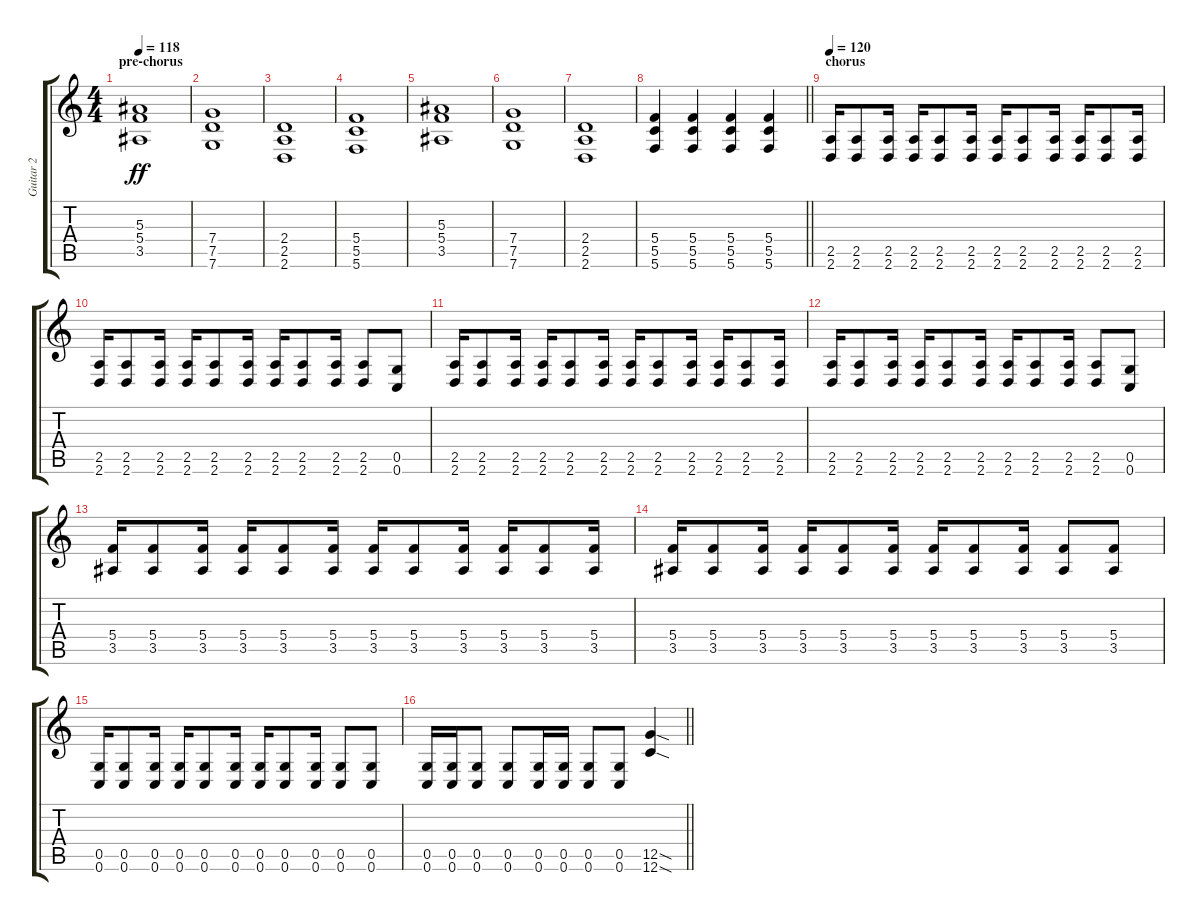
\track ("Guitar 2" "Guitar 2") {instrument distortionguitar}
\staff {score tabs}
\tuning (D4 A3 F3 C3 G2 C2) {hide}
\ts (4 4)
\section ("" "pre-chorus")
\tempo 118
\clef g2
\ks c
(5.3 5.4 3.5).1{dy ff} |
(7.4 7.5 7.6).1 |
(2.4 2.5 2.6).1 |
(5.4 5.5 5.6).1 |
(5.3 5.4 3.5).1 |
(7.4 7.5 7.6).1 |
(2.4 2.5 2.6).1 |
\barLineRight lightlight
(5.4 5.5 5.6).4 (5.4 5.5 5.6).4 (5.4 5.5 5.6).4 (5.4 5.5 5.6).4 |
\section ("" "chorus")
\tempo 120
(2.5 2.6).16 (2.5 2.6).8 (2.5 2.6).16 (2.5 2.6).16 (2.5 2.6).8 (2.5 2.6).16 (2.5 2.6).16 (2.5 2.6).8 (2.5 2.6).16 (2.5 2.6).16 (2.5 2.6).8 (2.5 2.6).16 |
(2.5 2.6).16 (2.5 2.6).8 (2.5 2.6).16 (2.5 2.6).16 (2.5 2.6).8 (2.5 2.6).16 (2.5 2.6).16 (2.5 2.6).8 (2.5 2.6).16 (2.5 2.6).8 (0.5 0.6).8 |
(2.5 2.6).16 (2.5 2.6).8 (2.5 2.6).16 (2.5 2.6).16 (2.5 2.6).8 (2.5 2.6).16 (2.5 2.6).16 (2.5 2.6).8 (2.5 2.6).16 (2.5 2.6).16 (2.5 2.6).8 (2.5 2.6).16 |
(2.5 2.6).16 (2.5 2.6).8 (2.5 2.6).16 (2.5 2.6).16 (2.5 2.6).8 (2.5 2.6).16 (2.5 2.6).16 (2.5 2.6).8 (2.5 2.6).16 (2.5 2.6).8 (0.5 0.6).8 |
(5.4 3.5).16 (5.4 3.5).8 (5.4 3.5).16 (5.4 3.5).16 (5.4 3.5).8 (5.4 3.5).16 (5.4 3.5).16 (5.4 3.5).8 (5.4 3.5).16 (5.4 3.5).16 (5.4 3.5).8 (5.4 3.5).16 |
(5.4 3.5).16 (5.4 3.5).8 (5.4 3.5).16 (5.4 3.5).16 (5.4 3.5).8 (5.4 3.5).16 (5.4 3.5).16 (5.4 3.5).8 (5.4 3.5).16 (5.4 3.5).8 (5.4 3.5).8 |
(0.5 0.6).16 (0.5 0.6).8 (0.5 0.6).16 (0.5 0.6).16 (0.5 0.6).8 (0.5 0.6).16 (0.5 0.6).16 (0.5 0.6).8 (0.5 0.6).16 (0.5 0.6).8 (0.5 0.6).8 |
\barLineRight lightlight
(0.5 0.6).16 (0.5 0.6).16 (0.5 0.6).8 (0.5 0.6).8 (0.5 0.6).16 (0.5 0.6).16 (0.5 0.6).8 (0.5 0.6).8 (12.5{sod} 12.6{sod}).4
